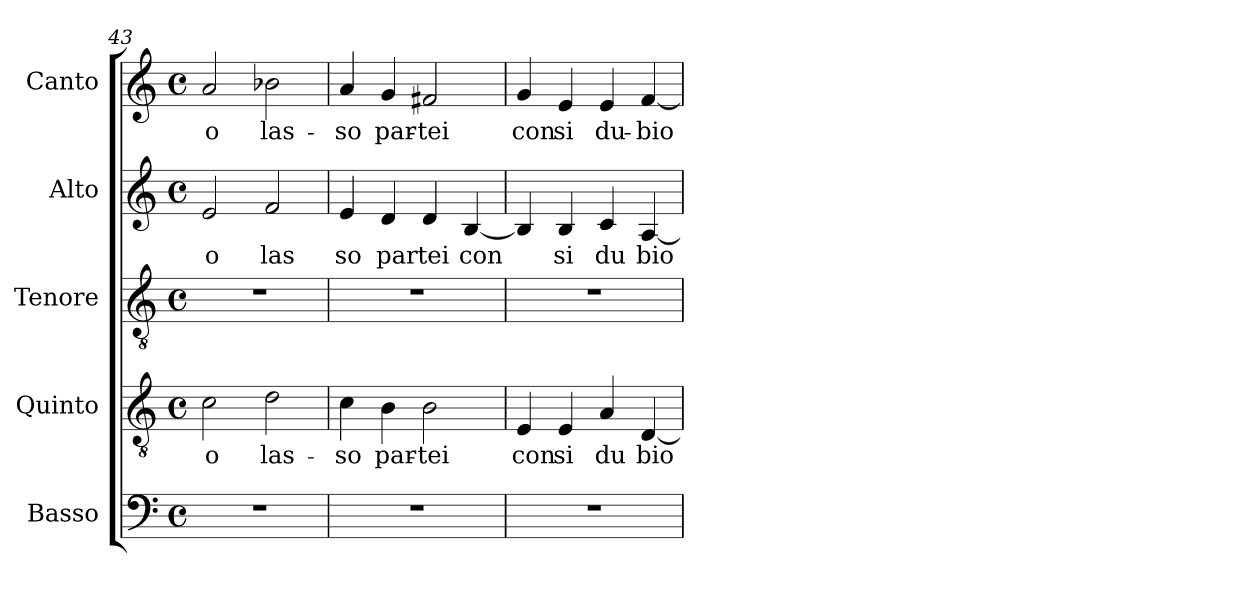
**kern	**kern	**text	**kern	**kern	**text	**kern	**text
*part5	*part4	*part4	*part3	*part2	*part2	*part1	*part1
*staff5	*staff4	*staff4	*staff3	*staff2	*staff2	*staff1	*staff1
*I"Basso	*I"Quinto	*	*I"Tenore	*I"Alto	*	*I"Canto	*
*clefF4	*clefGv2	*	*clefGv2	*clefG2	*	*clefG2	*
*M4/4	*M4/4	*	*M4/4	*M4/4	*	*M4/4	*
*met(c)	*met(c)	*	*met(c)	*met(c)	*	*met(c)	*
=43	=43	=43	=43	=43	=43	=43	=43
!	!	!LO:LY:b:cj	!	!	!LO:LY:b:cj	!	!LO:LY:b:cj
1r	2c\	-o	1r	2e/	o	2a/	-o
!	!	!LO:LY:b:cj	!	!	!LO:LY:b:cj	!	!LO:LY:b:cj
.	2d\	las-	.	2f/	las	2b-X\	las-
=44	=44	=44	=44	=44	=44	=44	=44
!	!	!LO:LY:b:cj	!	!	!LO:LY:b:cj	!	!LO:LY:b:cj
1r	4c\	-so	1r	4e/	so	4a/	-so
!	!	!LO:LY:b:cj	!	!	!LO:LY:b:cj	!	!LO:LY:b:cj
.	4B\	par-	.	4d/	par	4g/	par-
!	!	!LO:LY:b:cj	!	!	!LO:LY:b:cj	!	!LO:LY:b:cj
.	2B\	-tei	.	4d/	tei	2f#X/	-tei
!	!	!	!	!	!LO:LY:b	!	!
.	.	.	.	[>4B/	con	.	.
!!LO:LB:g=z
=45	=45	=45	=45	=45	=45	=45	=45
!	!	!LO:LY:b:cj	!	!	!	!	!LO:LY:b:cj
1r	4E/	con	1r	4B/]	.	4g/	con
!	!	!LO:LY:b:cj	!	!	!LO:LY:b:cj	!	!LO:LY:b:cj
.	4E/	si	.	4B/	si	4e/	si
!	!	!LO:LY:b:cj	!	!	!LO:LY:b:cj	!	!LO:LY:b:cj
.	4A/	du	.	4c/	du	4e/	du-
!	!	!LO:LY:b	!	!	!LO:LY:b	!	!LO:LY:b
.	[<4D/	bio	.	[<4A/	bio	[<4f/	-bio-
=	=	=	=	=	=	=	=
*-	*-	*-	*-	*-	*-	*-	*-
